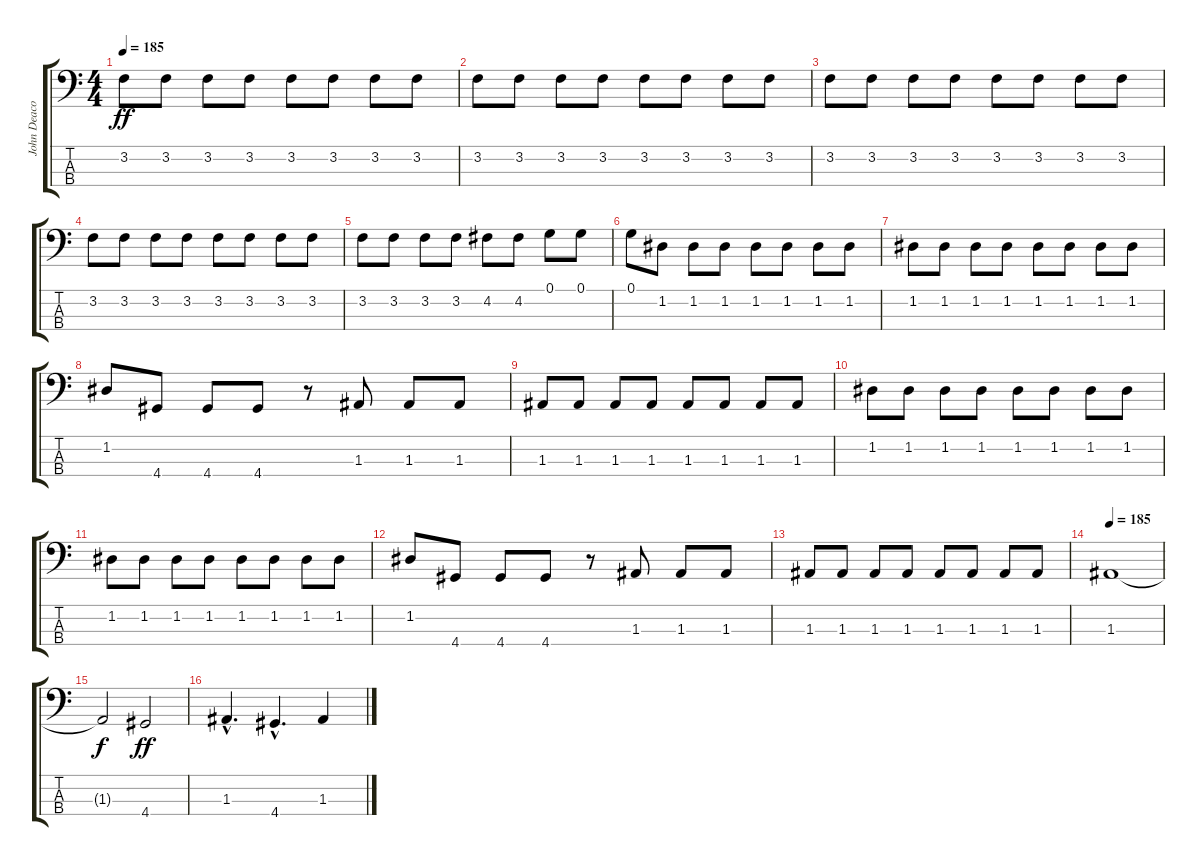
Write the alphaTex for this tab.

\track ("John Deacon" "John Deaco") {instrument electricbassfinger}
\staff {score tabs}
\tuning (G2 D2 A1 E1) {hide}
\ts (4 4)
\tempo 185
\clef f4
\ks c
3.2.8{dy ff} 3.2.8 3.2.8 3.2.8 3.2.8 3.2.8 3.2.8 3.2.8 |
3.2.8 3.2.8 3.2.8 3.2.8 3.2.8 3.2.8 3.2.8 3.2.8 |
3.2.8 3.2.8 3.2.8 3.2.8 3.2.8 3.2.8 3.2.8 3.2.8 |
3.2.8 3.2.8 3.2.8 3.2.8 3.2.8 3.2.8 3.2.8 3.2.8 |
3.2.8 3.2.8 3.2.8 3.2.8 4.2.8 4.2.8 0.1.8 0.1.8 |
0.1.8 1.2.8 1.2.8 1.2.8 1.2.8 1.2.8 1.2.8 1.2.8 |
1.2.8 1.2.8 1.2.8 1.2.8 1.2.8 1.2.8 1.2.8 1.2.8 |
1.2.8 4.4.8 4.4.8 4.4.8 r.8 1.3.8 1.3.8 1.3.8 |
1.3.8 1.3.8 1.3.8 1.3.8 1.3.8 1.3.8 1.3.8 1.3.8 |
1.2.8 1.2.8 1.2.8 1.2.8 1.2.8 1.2.8 1.2.8 1.2.8 |
1.2.8 1.2.8 1.2.8 1.2.8 1.2.8 1.2.8 1.2.8 1.2.8 |
1.2.8 4.4.8 4.4.8 4.4.8 r.8 1.3.8 1.3.8 1.3.8 |
1.3.8 1.3.8 1.3.8 1.3.8 1.3.8 1.3.8 1.3.8 1.3.8 |
\tempo 185
1.3.1 |
1.3{t}.2{dy f} 4.4.2{dy ff} |
1.3{hac}.4{d} 4.4{hac}.4{d} 1.3.4
